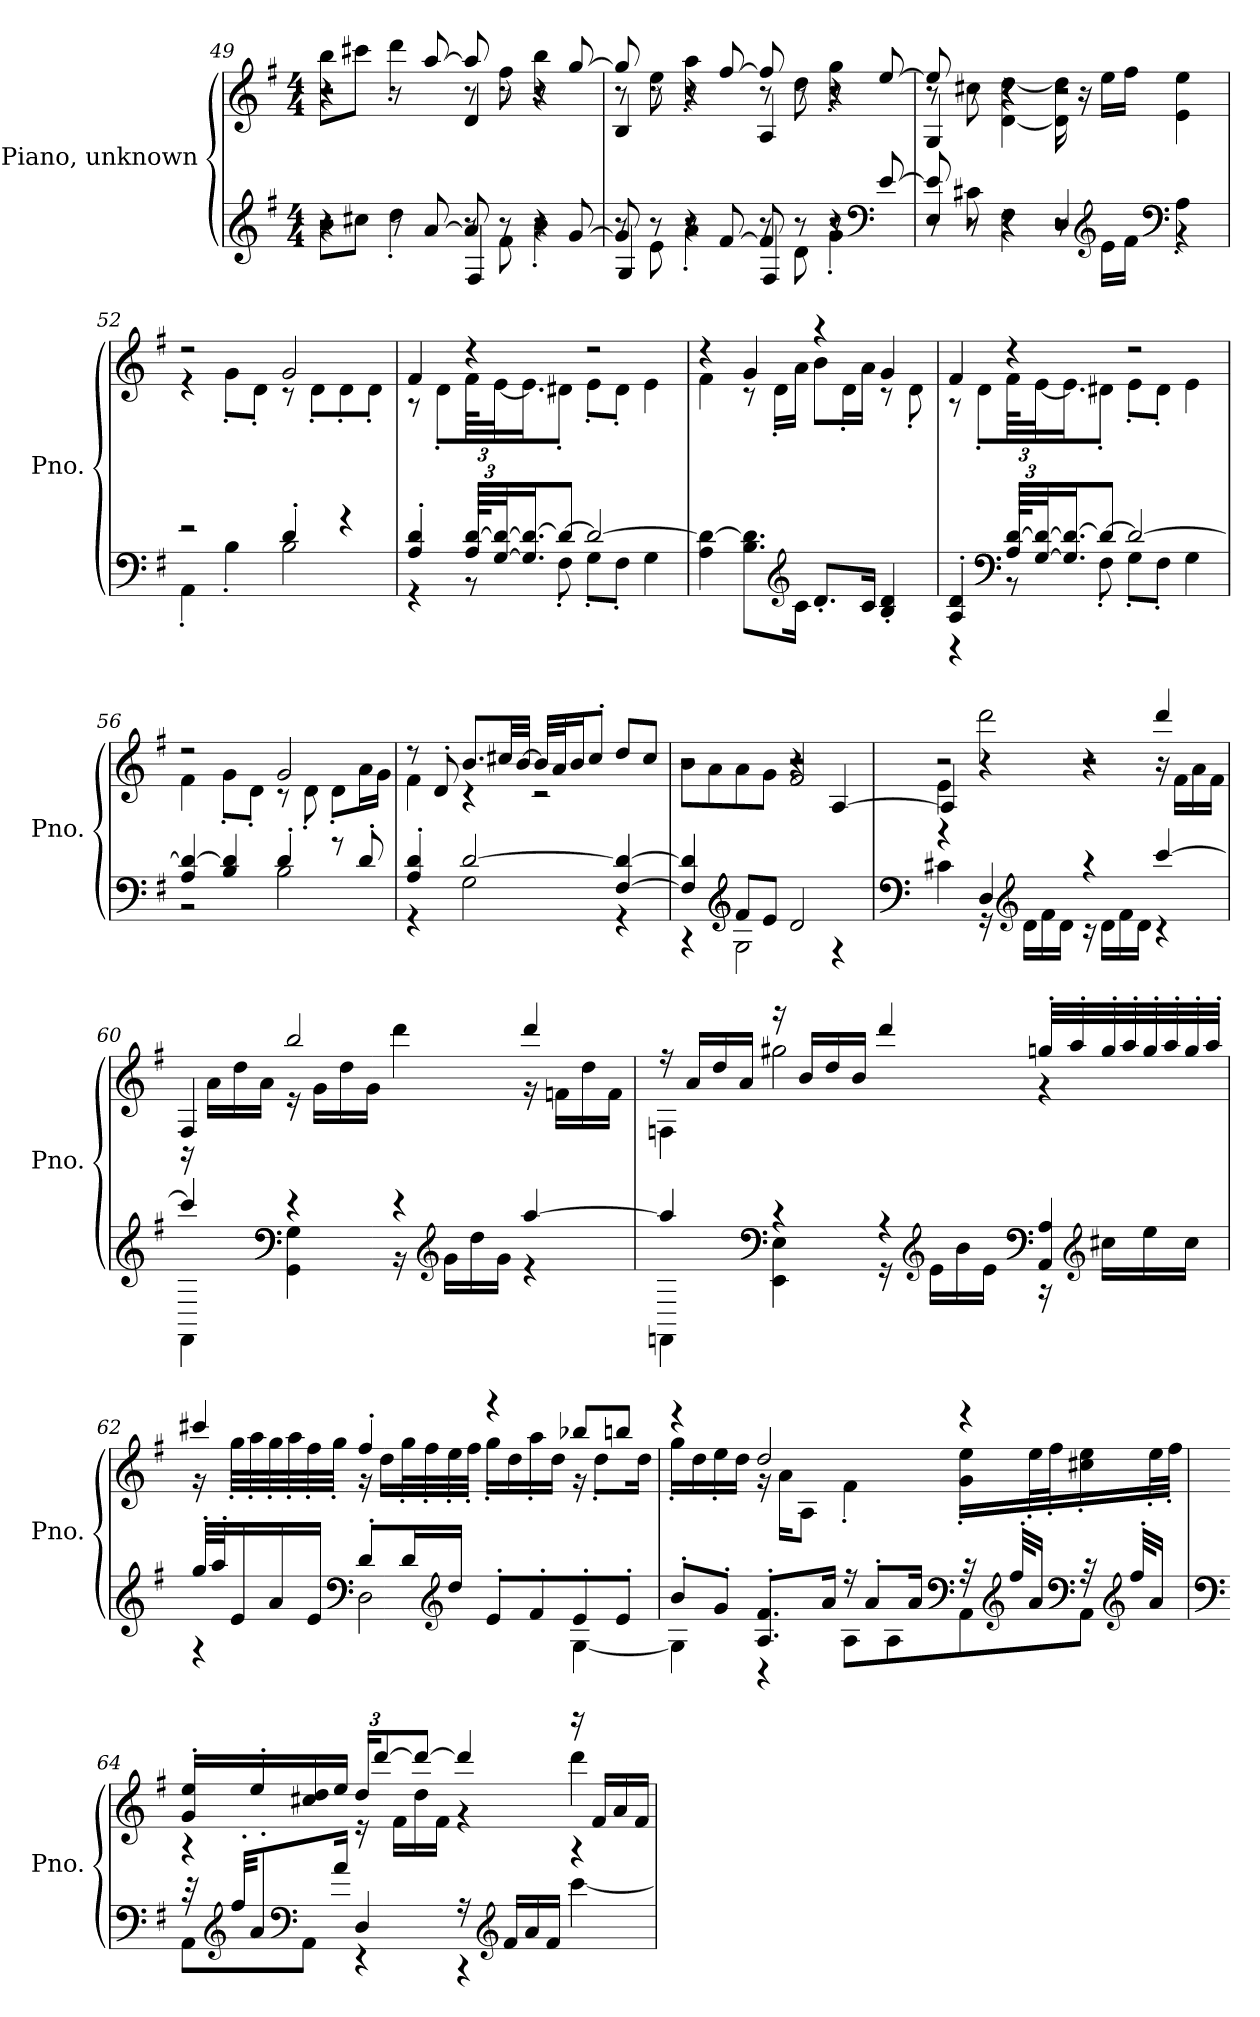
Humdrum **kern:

**kern	**kern
*part1	*part1
*staff2	*staff1
*I"Piano, unknown	*
*I'Pno.	*
!!LO:LB:g=z
*clefG2	*clefG2
*k[f#]	*k[f#]
*M4/4	*M4/4
=49	=49
*^	*^
*	*^	*	*^
4r	8b\L	2r	4r	8bb\L	2r
.	8cc#X\J	.	.	8ccc#X\J	.
8r	4dd'\	.	8r	4ddd'\	.
[8a/	.	.	[8aa/	.	.
8a/]	8r	4F#/	8aa/]	8r	4d/
8r	8f#\	.	8r	8ff#\	.
8r	4b'\	4r	8r	4bb'\	4r
[8g/	.	.	[8gg/	.	.
=50	=50	=50	=50	=50	=50
8g/]	8r	4G/	8gg/]	8r	4B/
8r	8e\	.	8r	8ee\	.
8r	4a'\	4r	8r	4aa'\	4r
[8f#/	.	.	[8ff#/	.	.
8f#/]	8r	4F#/	8ff#/]	8r	4A/
8r	8d\	.	8r	8dd\	.
8r	4g'\	4r	8r	4gg'\	4r
*clefF4	*	*	*	*	*
[8e/	.	.	[8ee/	.	.
=51	=51	=51	=51	=51	=51
8e/]	8r	4E/	8ee/]	8r	4G/
8r	8c#X\	.	8r	8cc#X\	.
4r	4F#\	4r	4r	[4d\ [4dd\	4r
2r	8r	4D/	2r	16d\] 16dd\]	2r
.	.	.	.	16r	.
*clefG2	*	*	*	*	*
.	16e\LL	.	.	16ee\LL	.
.	16f#\JJ	.	.	16ff#\JJ	.
*clefF4	*	*	*	*	*
.	4A'\	4r	.	4e\ 4ee\	.
*	*v	*v	*	*	*
*	*	*	*v	*v
!!LO:PB:g=z
=52	=52	=52	=52
2r	4AA'\	2r	4r
.	4B'\	.	8g'\L
.	.	.	8d'\J
4d'/	2B\	2g/	8r
.	.	.	8d'\L
4r	.	.	8d'\
.	.	.	8d'\J
=53	=53	=53	=53
4A/' 4d/'	4r	4f#/	8r
.	.	.	8d'\L
*Xbrackettup	*	*	*Xbrackettup
96A/ [96d/KLLL	8r	4r	96f#\KLL
[48G/ 48d/_J	.	.	[48e\J
16.G/] 16.d/_J	.	.	16.e\J]
8d/J_	8F#'\	.	8d#X'\J
2d/_	8G'\L	2r	8e'\L
.	8F#'\J	.	8d#'\J
.	4G\	.	4e\
*v	*v	*	*
=54	=54	=54
4A\ 4d\_	4r	4f#\
8.B\ 8.d\]L	4g/	8r
.	.	16d'\LL
*clefG2	*	*
16c\Jk	.	16a\JJ
8.d'/L	4r	8b\L
.	.	16d'\L
16c/Jk	.	16a\JJ
4B/' 4d/'	4g/	8r
.	.	8d'\
=55	=55	=55
*^	*	*
4A/' 4d/'	4r	4f#/	8r
.	.	.	8d'\L
*clefF4	*	*	*
96A/ [96d/KLLL	8r	4r	96f#\KLL
[48G/ 48d/_J	.	.	[48e\J
16.G/] 16.d/_J	.	.	16.e\J]
8d/J_	8F#'\	.	8d#X'\J
2d/_	8G'\L	2r	8e'\L
.	8F#'\J	.	8d#'\J
.	4G\	.	4e\
!!LO:LB:g=z	!!
=56	=56	=56	=56
4A/ 4d/_	2r	2r	4f#\
4B/ 4d/]	.	.	8g'\L
.	.	.	8d'\J
4d'/	2B\	2g/	8r
.	.	.	8d'\
8r	.	.	8d'\L
8d'/	.	.	16a\L
.	.	.	16g\JJ
=57	=57	=57	=57
4A/' 4d/'	4r	8r	4f#\
.	.	8d'/	.
[2d/	2G\	8.b/L	4r
.	.	32cc#X/LL	.
.	.	[32b/JJJ	.
.	.	32b/LLL]	2r
.	.	32a/J	.
.	.	16b/J	.
.	.	8cc#'/J	.
[4F#/ 4d/_	4r	8dd/L	.
.	.	8cc#/J	.
=58	=58	=58	=58
*	*	*	*^
4F#/] 4d/]	4r	2r	8b\L	2r
.	.	.	8a\	.
*clefG2	*	*	*	*
8f#/L	2G\	.	8a\	.
8e/J	.	.	8g\J	.
2d/	.	2f#/	2r	4r
.	4r	.	.	[4A/
!!LO:LB:g=z	!!	!!
=59	=59	=59	=59	=59
*clefF4	*	*	*	*
4r	4c#X\	2r	4e\	4A/]
4D/	16r	.	2ddd\	4r
*clefG2	*	*	*	*
.	16d\LL	.	.	.
.	16f#\	.	.	.
.	16d\JJ	.	.	.
4r	16r	4r	.	2r
.	16d\LL	.	.	.
.	16f#\	.	.	.
.	16d\JJ	.	.	.
[4ccc/	4r	4ddd/	16r	.
.	.	.	16f#\LL	.
.	.	.	16a\	.
.	.	.	16f#\JJ	.
*	*	*	*v	*v
=60	=60	=60	=60
4ccc/]	4FF#\	4F#/	16r
.	.	.	16a\LL
.	.	.	16dd\
.	.	.	16a\JJ
*clefF4	*	*	*
4r	4GG\ 4G\	2bb/	16r
.	.	.	16g\LL
.	.	.	16dd\
.	.	.	16g\JJ
4r	16r	.	4ddd\
*clefG2	*	*	*
.	16g\LL	.	.
.	16dd\	.	.
.	16g\JJ	.	.
[4aa/	4r	4ddd/	16r
.	.	.	16fn\LL
.	.	.	16dd\
.	.	.	16f\JJ
!!LO:LB:g=z	!!
=61	=61	=61	=61
4aa/]	4FFn\	16r	4Fn\
.	.	16a/LL	.
.	.	16dd/	.
.	.	16a/JJ	.
*clefF4	*	*	*
4r	4EE\ 4E\	16r	2gg#X\
.	.	16b/LL	.
.	.	16dd/	.
.	.	16b/JJ	.
4r	16r	4ddd/	.
*clefG2	*	*	*
.	16e\LL	.	.
.	16b\	.	.
.	16e\JJ	.	.
*clefF4	*	*	*
4AA/ 4A/	16r	32ggn'/LLL	4r
.	.	32aa'/	.
*clefG2	*	*	*
.	16cc#X\LL	32gg'/	.
.	.	32aa'/	.
.	16ee\	32gg'/	.
.	.	32aa'/	.
.	16cc#\JJ	32gg'/	.
.	.	32aa'/JJJ	.
!!LO:LB:g=z	!!
=62	=62	=62	=62
32gg'/LLL	4r	4ccc#X/	16r
32aa'/J	.	.	.
16e/	.	.	32gg'\LLL
.	.	.	32aa'\
16a/	.	.	32gg'\
.	.	.	32aa'\
16e/JJ	.	.	32ff#'\
.	.	.	32gg'\JJJ
*clefF4	*	*	*
8d'/L	2D\	4ff#'/	16r
.	.	.	16dd\LL
16d/L	.	.	32gg'\L
.	.	.	32ff#'\
*clefG2	*	*	*
16dd/JJ	.	.	32ee'\
.	.	.	32ff#'\JJJ
8e'/L	.	4r	16gg'\LL
.	.	.	16dd\
8f#'/	.	.	16aa'\
.	.	.	16dd\JJ
8e'/	[4G\	8bb-X/L	16r
.	.	.	8dd'\L
8e'/J	.	8bbn/J	.
.	.	.	16dd\Jk
!!LO:LB:g=z	!!
=63	=63	=63	=63
8b'/L	4G\]	4r	16gg'\LL
.	.	.	16dd\
8g'/J	.	.	16ee'\
.	.	.	16dd\JJ
8.A/' 8.f#/'L	4r	2dd/	16r
.	.	.	16a\KL
.	.	.	8A\J
16a/Jk	.	.	.
16r	8A\L	.	4f#'\
8a'/L	.	.	.
.	8A\	.	.
16a/Jk	.	.	.
*clefF4	*	*	*
32r	8AA\	4r	16g\' 16ee\'LL
*clefG2	*	*	*
32ff#'/KLL	.	.	.
16a/JJ	.	.	32ee'\L
.	.	.	32ff#'\J
*clefF4	*	*	*
32r	8AA\J	.	16cc#X\' 16ee\'
*clefG2	*	*	*
32ff#'/KLL	.	.	.
16a/JJ	.	.	32ee'\L
.	.	.	32ff#'\JJJ
!!LO:PB:g=z	!!
=64	=64	=64	=64
*clefF4	*	*	*
32r	8AA\L	16g/' 16ee/'LL	4r
*clefG2	*	*	*
32ff#'/KKL	.	.	.
8a'/	.	16ee'/	.
*clefF4	*	*	*
.	8AA\J	16cc#X/ 16dd/	.
16a/Jk	.	16ee/JJ	.
4D/	4r	24dd/KL	16r
.	.	[12ddd/	.
.	.	.	16f#\LL
.	.	8ddd/J_	16dd\
.	.	.	16f#\JJ
16r	4r	4ddd/]	4r
*clefG2	*	*	*
16f#/LL	.	.	.
16a/	.	.	.
16f#/JJ	.	.	.
4r	[4ccc\	16r	4ddd\
.	.	16f#/LL	.
.	.	16a/	.
.	.	16f#/JJ	.
*v	*v	*	*
*	*v	*v
=	=
*-	*-
